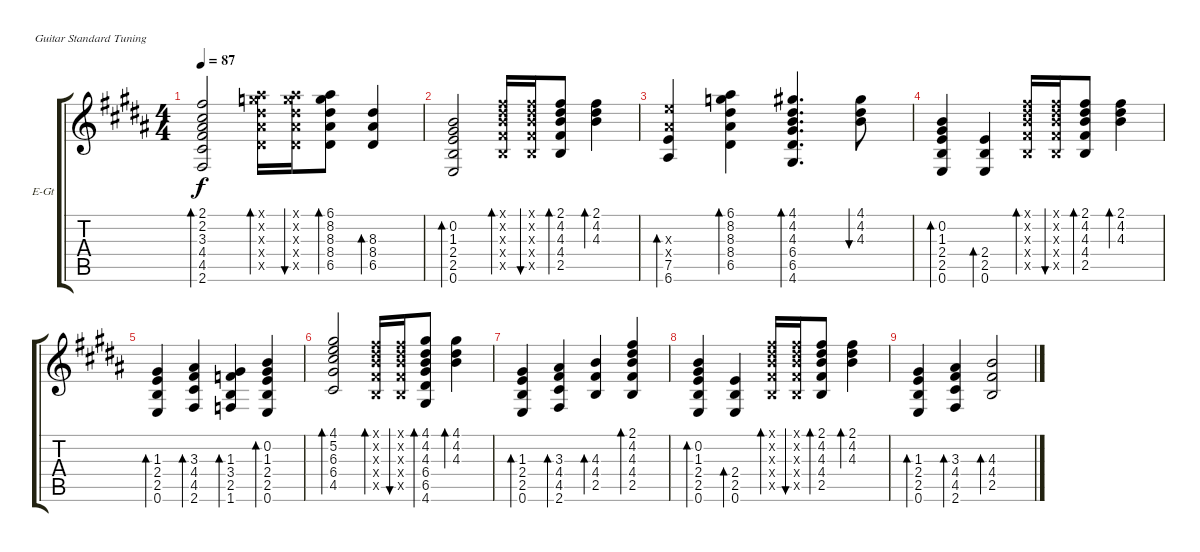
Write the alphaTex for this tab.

\defaultSystemsLayout 4
\bracketExtendMode groupsimilarinstruments
\firstSystemTrackNameOrientation horizontal
\otherSystemsTrackNameOrientation horizontal
\track ("Electric Guitar" "E-Gt") {instrument overdrivenguitar}
\staff {score tabs}
\tuning (E4 B3 G3 D3 A2 E2)
\ts (4 4)
\tempo 87
\clef g2
\ks b
(2.6 4.5 4.4 3.3 2.2 2.1).2{bd 30 dy f} (6.1{x} 8.2{x} 8.3{x} 8.4{x} 6.5{x}).16{bd 30} (6.1{x} 8.2{x} 8.3{x} 8.4{x} 6.5{x}).16{bu 30} (6.1 8.2 8.3 8.4 6.5).8{bd 30} (8.3 8.4 6.5).4{bd 30} |
(0.6 2.5 2.4 1.3 0.2).2{bd 30} (2.5{x} 2.1{x} 4.2{x} 4.3{x} 4.4{x}).16{bd 30} (2.5{x} 2.1{x} 4.2{x} 4.3{x} 4.4{x}).16{bu 30} (2.5 2.1 4.2 4.3 4.4).8{bd 30} (4.2 4.3 2.1).4{bd 30} |
(6.6 7.5 8.4{x} 9.3{x}).4{bd 30} (6.5 8.4 8.3 6.1 8.2).4{bd 30} (6.5 4.3 6.4 4.6 4.2 4.1).4{d bd 30} (4.3 4.2 4.1).8{bu 30} |
(0.6 2.5 2.4 1.3 0.2).4{bd 30} (0.6 2.5 2.4).4{bd 30} (2.5{x} 2.1{x} 4.2{x} 4.3{x} 4.4{x}).16{bd 30} (2.5{x} 2.1{x} 4.2{x} 4.3{x} 4.4{x}).16{bu 30} (2.5 2.1 4.2 4.3 4.4).8{bd 30} (4.2 4.3 2.1).4{bd 30} |
(0.6 2.5 2.4 1.3).4{bd 30} (2.6 4.5 4.4 3.3).4{bd 30} (2.5 1.3 1.6 3.4).4{bd 30} (0.6 2.5 2.4 1.3 0.2).4{bd 30} |
(4.5 6.4 6.3 5.2 4.1).2{bd 30} (2.5{x} 2.1{x} 4.2{x} 4.3{x} 4.4{x}).16{bd 30} (2.5{x} 2.1{x} 4.2{x} 4.3{x} 4.4{x}).16{bu 30} (6.5 4.1 4.2 4.3 6.4 4.6).8{bd 30} (4.2 4.3 4.1).4{bd 30} |
(0.6 2.5 2.4 1.3).4{bd 30} (2.6 4.5 4.4 3.3).4{bd 30} (2.5 4.3 4.4).4{bd 30} (2.5 4.3 4.4 4.2 2.1).4{bd 30} |
(0.6 2.5 2.4 1.3 0.2).4{bd 30} (0.6 2.5 2.4).4{bd 30} (2.5{x} 2.1{x} 4.2{x} 4.3{x} 4.4{x}).16{bd 30} (2.5{x} 2.1{x} 4.2{x} 4.3{x} 4.4{x}).16{bu 30} (2.5 2.1 4.2 4.3 4.4).8{bd 30} (4.2 4.3 2.1).4{bd 30} |
(0.6 2.5 2.4 1.3).4{bd 30} (2.6 4.5 4.4 3.3).4{bd 30} (2.5 4.3 4.4).2{bd 30}
